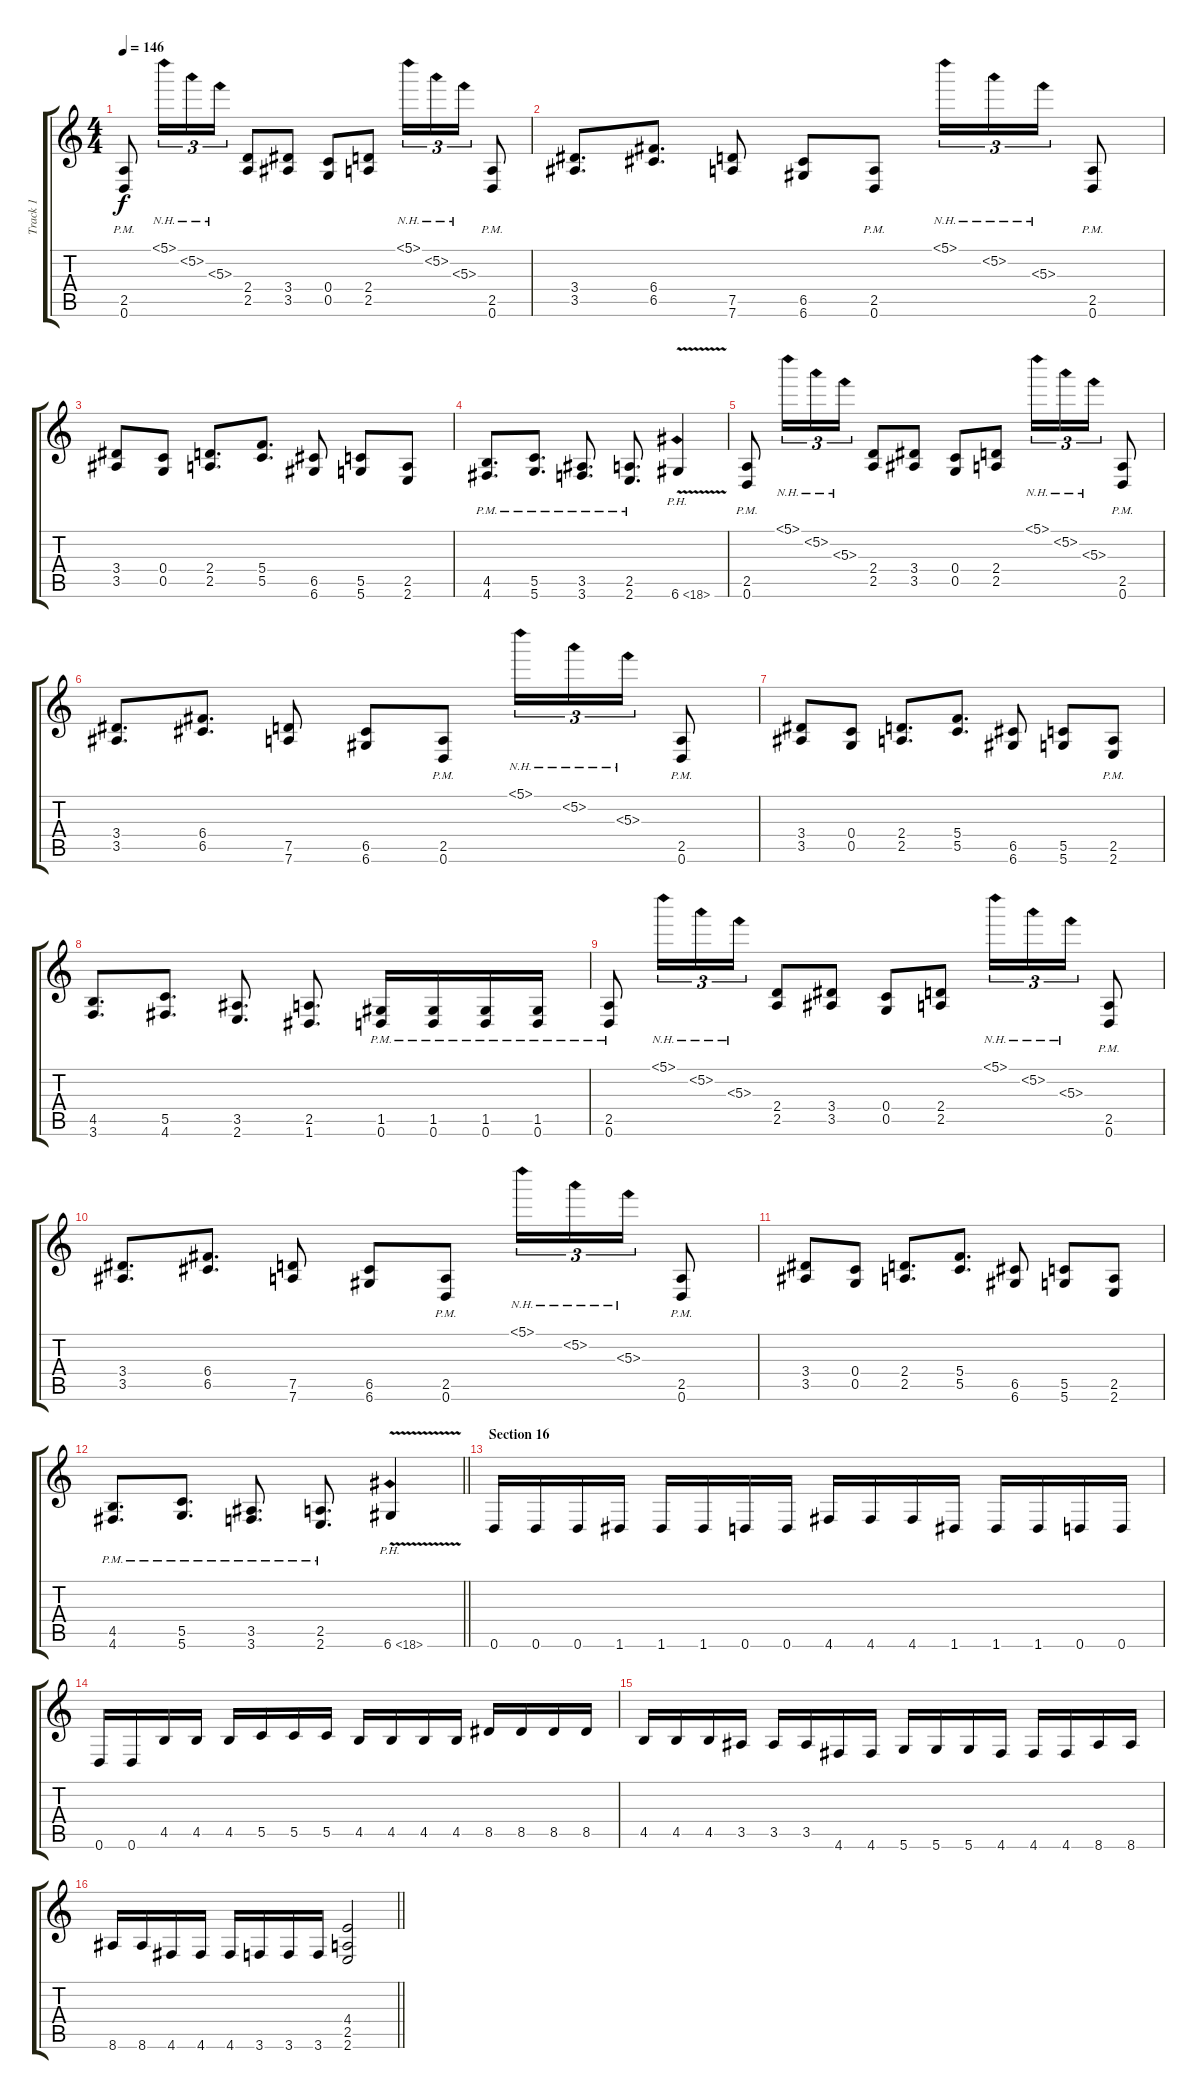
\track ("Track 1" "Track 1") {instrument distortionguitar}
\staff {score tabs}
\tuning (D4 A3 F3 C3 G2 D2) {hide}
\ts (4 4)
\tempo 146
\clef g2
\ks c
(2.5{pm} 0.6{pm}).8{dy f} 5.1{nh}.16{tu (3 2)} 5.2{nh}.16{tu (3 2)} 5.3{nh}.16{tu (3 2)} (2.4 2.5).8 (3.4 3.5).8 (0.4 0.5).8 (2.4 2.5).8 5.1{nh}.16{tu (3 2)} 5.2{nh}.16{tu (3 2)} 5.3{nh}.16{tu (3 2)} (2.5{pm} 0.6{pm}).8 |
(3.4 3.5).8{d} (6.4 6.5).8{d} (7.5 7.6).8 (6.5 6.6).8 (2.5{pm} 0.6{pm}).8 5.1{nh}.16{tu (3 2)} 5.2{nh}.16{tu (3 2)} 5.3{nh}.16{tu (3 2)} (2.5{pm} 0.6{pm}).8 |
(3.4 3.5).8 (0.4 0.5).8 (2.4 2.5).8{d} (5.4 5.5).8{d} (6.5 6.6).8 (5.5 5.6).8 (2.5 2.6).8 |
(4.5{pm} 4.6{pm}).8{d} (5.5{pm} 5.6{pm}).8{d} (3.5{pm} 3.6{pm}).8{d} (2.5{pm} 2.6{pm}).8{d} 6.6{ph 12 v}.4 |
(2.5{pm} 0.6{pm}).8 5.1{nh}.16{tu (3 2)} 5.2{nh}.16{tu (3 2)} 5.3{nh}.16{tu (3 2)} (2.4 2.5).8 (3.4 3.5).8 (0.4 0.5).8 (2.4 2.5).8 5.1{nh}.16{tu (3 2)} 5.2{nh}.16{tu (3 2)} 5.3{nh}.16{tu (3 2)} (2.5{pm} 0.6{pm}).8 |
(3.4 3.5).8{d} (6.4 6.5).8{d} (7.5 7.6).8 (6.5 6.6).8 (2.5{pm} 0.6{pm}).8 5.1{nh}.16{tu (3 2)} 5.2{nh}.16{tu (3 2)} 5.3{nh}.16{tu (3 2)} (2.5{pm} 0.6{pm}).8 |
(3.4 3.5).8 (0.4 0.5).8 (2.4 2.5).8{d} (5.4 5.5).8{d} (6.5 6.6).8 (5.5 5.6).8 (2.5{pm} 2.6{pm}).8 |
(4.5 3.6).8{d} (5.5 4.6).8{d} (3.5 2.6).8{d} (2.5 1.6).8{d} (1.5{pm} 0.6{pm}).16 (1.5{pm} 0.6{pm}).16 (1.5{pm} 0.6{pm}).16 (1.5{pm} 0.6{pm}).16 |
(2.5{pm} 0.6{pm}).8 5.1{nh}.16{tu (3 2)} 5.2{nh}.16{tu (3 2)} 5.3{nh}.16{tu (3 2)} (2.4 2.5).8 (3.4 3.5).8 (0.4 0.5).8 (2.4 2.5).8 5.1{nh}.16{tu (3 2)} 5.2{nh}.16{tu (3 2)} 5.3{nh}.16{tu (3 2)} (2.5{pm} 0.6{pm}).8 |
(3.4 3.5).8{d} (6.4 6.5).8{d} (7.5 7.6).8 (6.5 6.6).8 (2.5{pm} 0.6{pm}).8 5.1{nh}.16{tu (3 2)} 5.2{nh}.16{tu (3 2)} 5.3{nh}.16{tu (3 2)} (2.5{pm} 0.6{pm}).8 |
(3.4 3.5).8 (0.4 0.5).8 (2.4 2.5).8{d} (5.4 5.5).8{d} (6.5 6.6).8 (5.5 5.6).8 (2.5 2.6).8 |
\barLineRight lightlight
(4.5{pm} 4.6{pm}).8{d} (5.5{pm} 5.6{pm}).8{d} (3.5{pm} 3.6{pm}).8{d} (2.5{pm} 2.6{pm}).8{d} 6.6{ph 12 v}.4 |
\section ("" "Section 16")
0.6.16 0.6.16 0.6.16 1.6.16 1.6.16 1.6.16 0.6.16 0.6.16 4.6.16 4.6.16 4.6.16 1.6.16 1.6.16 1.6.16 0.6.16 0.6.16 |
0.6.16 0.6.16 4.5.16 4.5.16 4.5.16 5.5.16 5.5.16 5.5.16 4.5.16 4.5.16 4.5.16 4.5.16 8.5.16 8.5.16 8.5.16 8.5.16 |
4.5.16 4.5.16 4.5.16 3.5.16 3.5.16 3.5.16 4.6.16 4.6.16 5.6.16 5.6.16 5.6.16 4.6.16 4.6.16 4.6.16 8.6.16 8.6.16 |
\barLineRight lightlight
8.6.16 8.6.16 4.6.16 4.6.16 4.6.16 3.6.16 3.6.16 3.6.16 (4.4 2.5 2.6).2
